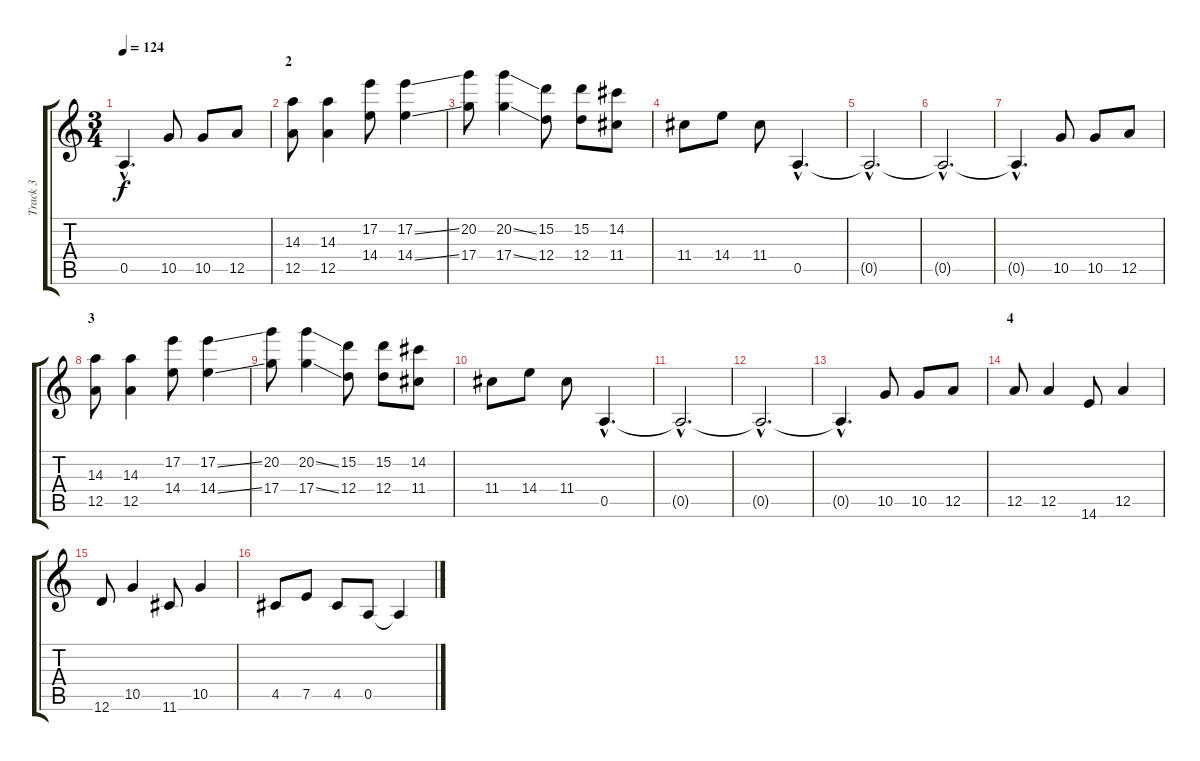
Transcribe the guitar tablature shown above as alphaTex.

\track ("Track 3" "Track 3") {instrument distortionguitar}
\staff {score tabs}
\tuning (E4 B3 G3 D3 A2 D2) {hide}
\ts (3 4)
\tempo 124
\clef g2
\ks c
0.5{hac t}.4{d dy f} 10.5.8 10.5.8 12.5.8 |
\section ("" "2")
(14.3 12.5).8 (14.3 12.5).4 (17.2 14.4).8 (17.2{ss} 14.4{ss}).4 |
(20.2 17.4).8 (20.2{ss} 17.4{ss}).4 (15.2 12.4).8 (15.2 12.4).8 (14.2 11.4).8 |
11.4.8 14.4.8 11.4.8 0.5{hac}.4{d} |
0.5{hac t}.2{d} |
0.5{hac t}.2{d} |
0.5{hac t}.4{d} 10.5.8 10.5.8 12.5.8 |
\section ("" "3")
(14.3 12.5).8 (14.3 12.5).4 (17.2 14.4).8 (17.2{ss} 14.4{ss}).4 |
(20.2 17.4).8 (20.2{ss} 17.4{ss}).4 (15.2 12.4).8 (15.2 12.4).8 (14.2 11.4).8 |
11.4.8 14.4.8 11.4.8 0.5{hac}.4{d} |
0.5{hac t}.2{d} |
0.5{hac t}.2{d} |
0.5{hac t}.4{d} 10.5.8 10.5.8 12.5.8 |
\section ("" "4")
12.5.8 12.5.4 14.6.8 12.5.4 |
12.6.8 10.5.4 11.6.8 10.5.4 |
4.5.8{volume 3} 7.5.8 4.5.8 0.5.8 0.5{t}.4
